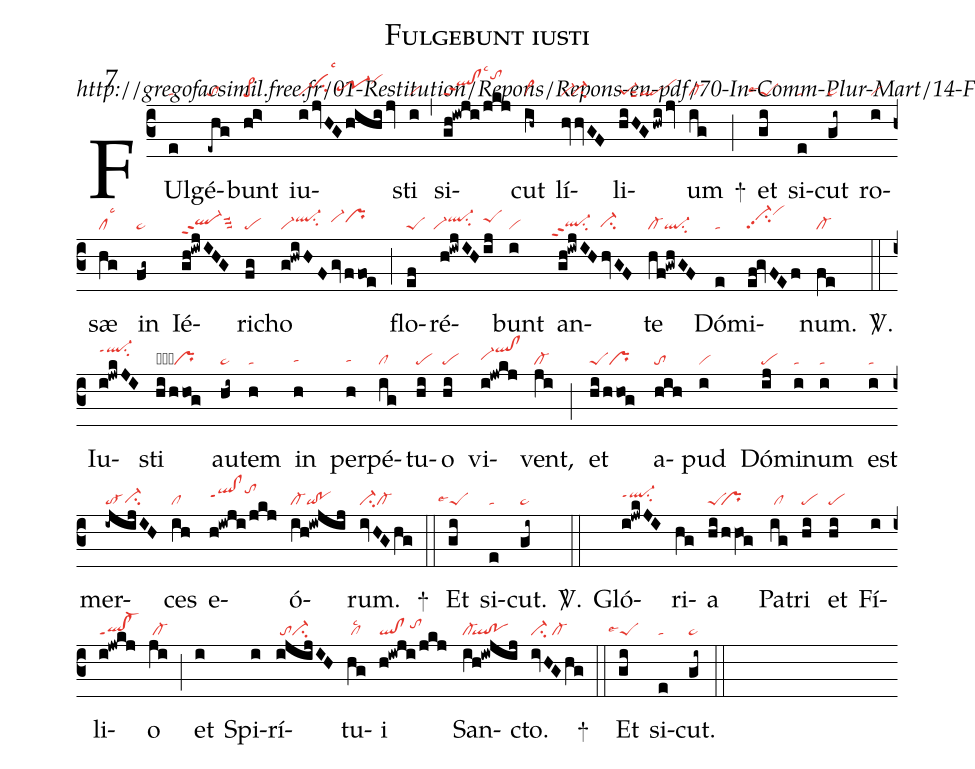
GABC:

name: Fulgebunt iusti;
commentary: http://gregofacsimil.free.fr/01-Restitution/Repons/Repons-en-pdf/70-In-Comm-Plur-Mart/14-Fulgebunt-justi-sicut-lilium.pdf;
mode: 7;
nabc-lines: 1;
%%
(c3)
FUl(e|ta)gé(-ehg|to)bunt(hi>|pe>) iu(i/jvHGhihi/jv|vi-cihilsc3tr-1hhvihk)sti(i|vi) (,)
si(gh!iwji/jkj|qlhj!clhjppt2lsc3tohm)cut(ih~|vi>) lí(hvhvGF|vi-`vi-su2)li(hiHGhwi/jv|pe-1sut2qlvihi)um(ig|cl-) +(;)
et(gi|```peSlse4) si(e|ta)cut(gi~|ta>) ro(i|vi)sæ(hg|cllsc3) in(fg~|ta>) Ié(gh!iwjIHG|ql-hhppt2suu3)ri(fg|pe)cho(g!hwiHFgvffoe|vi-ql-hisu2vi-hiprhi) (;)
flo(ef|peS)ré(h!iwjIHij|``vi-ql-hisu2peShi)bunt(i|vi) an(gh!iwjIHhvGF|``ql-hgppt2su2ci-hg)te(hf!gwhGF|cl-ql-su2) Dó(e|ta)mi(ef!gvFEf|vi-hjpp2su2vihl)num.(fe|cl-) <sp>V/</sp>.(::)
Iu(i!jwkJI|ql-hkppt1su2)sti(hi/hhog|peS-pr) au(hi~|ta>)tem(h|ta) in(h|tahg) per(h|tahg)pé(ig|cl)tu(hi|pe)o(hi|pe) vi(i!jwkj|vi-hhqlhk!clhk)vent,(ji|cl-) (;)
et(hi/hhog|peSpr) a(hih|to)pud(i|vi) Dó(ij|pe)mi(i|ta)num(i|ta) est(i|ta) mer(-ijijIH|to-ci-hg)ces(ih|cl) e(h!iwji/jkj|qlhi!clhippt1tohk)ó(ih!iwjij|cl-qi!po)rum.(ivHGhg|ci-cl-) +(::)
Et(gi|```peSlse4) si(e|ta)cut.(gi~|ta>) <sp>V/</sp>.(::)
Gló(i!jwkJI|ql-hippt1su2)ri(hg)a(hi/hhVO!g|peS``pr) Pa(ig|/cl)tri(hi|pe) et(hi|pe) Fí(i)li(i!jwkj|ql!cl-ppt1)o(ji|/cl-) (;)
et(i) Spi(i)rí(i!@jijIH|/toci-)tu(hg|/cllsc2)i(h!iwji/jkj|ql!cl/tohi) San(ih!iw!@jij|cl-``ql!po)cto.(ivHGhg|ci-/cl-) +(::)
Et(gi|```peSlse4) si(e|ta)cut.(gi~|ta>) (::)
